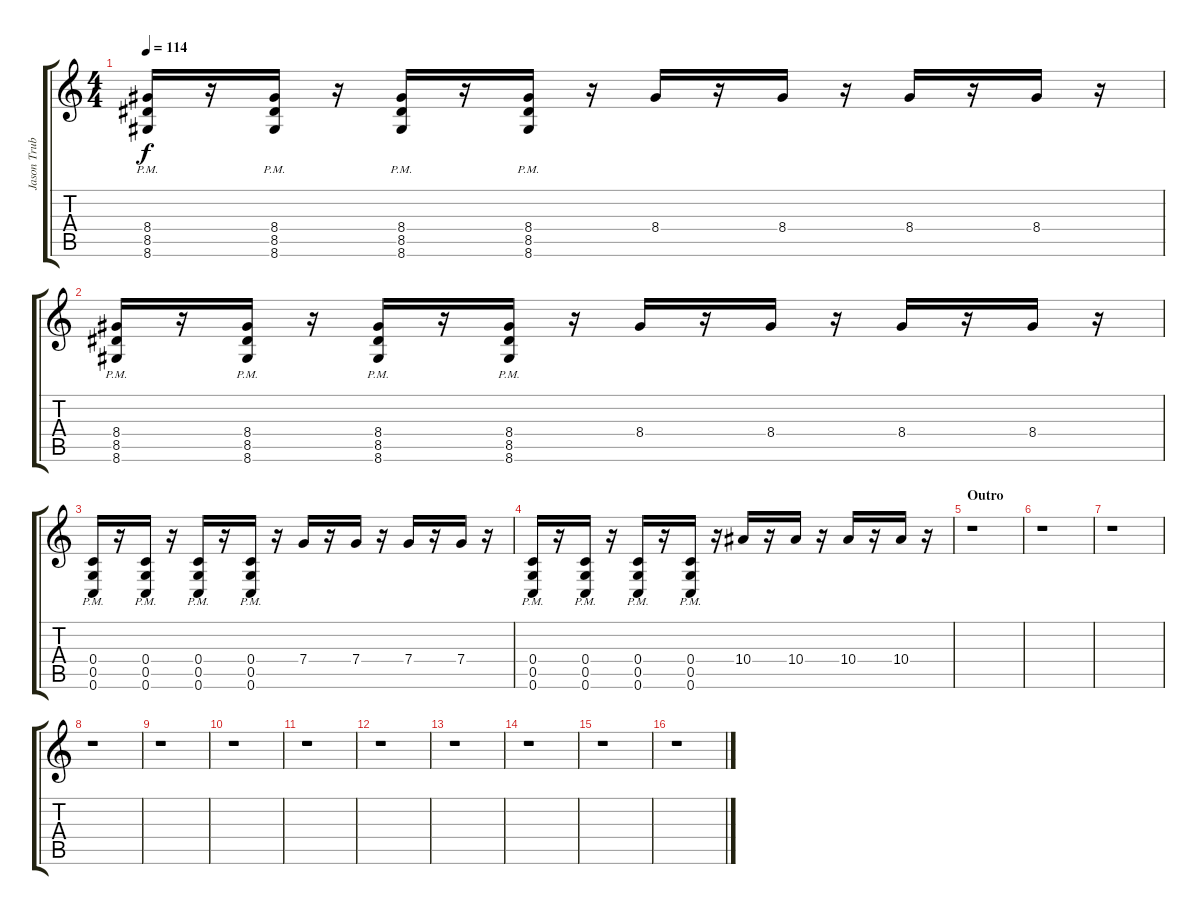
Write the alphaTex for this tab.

\track ("Jason Trubi - Distortion Guitar" "Jason Trub") {instrument distortionguitar}
\staff {score tabs}
\tuning (D4 A3 F3 C3 G2 C2) {hide}
\ts (4 4)
\tempo 114
\clef g2
\ks c
(8.4{pm} 8.5{pm} 8.6{pm}).16{dy f} r.16 (8.4{pm} 8.5{pm} 8.6{pm}).16 r.16 (8.4{pm} 8.5{pm} 8.6{pm}).16 r.16 (8.4{pm} 8.5{pm} 8.6{pm}).16 r.16 8.4.16 r.16 8.4.16 r.16 8.4.16 r.16 8.4.16 r.16 |
(8.4{pm} 8.5{pm} 8.6{pm}).16 r.16 (8.4{pm} 8.5{pm} 8.6{pm}).16 r.16 (8.4{pm} 8.5{pm} 8.6{pm}).16 r.16 (8.4{pm} 8.5{pm} 8.6{pm}).16 r.16 8.4.16 r.16 8.4.16 r.16 8.4.16 r.16 8.4.16 r.16 |
(0.4{pm} 0.5{pm} 0.6{pm}).16 r.16 (0.4{pm} 0.5{pm} 0.6{pm}).16 r.16 (0.4{pm} 0.5{pm} 0.6{pm}).16 r.16 (0.4{pm} 0.5{pm} 0.6{pm}).16 r.16 7.4.16 r.16 7.4.16 r.16 7.4.16 r.16 7.4.16 r.16 |
(0.4{pm} 0.5{pm} 0.6{pm}).16 r.16 (0.4{pm} 0.5{pm} 0.6{pm}).16 r.16 (0.4{pm} 0.5{pm} 0.6{pm}).16 r.16 (0.4{pm} 0.5{pm} 0.6{pm}).16 r.16 10.4.16 r.16 10.4.16 r.16 10.4.16 r.16 10.4.16 r.16 |
\section ("" "Outro")
r.1 |
r.1 |
r.1 |
r.1 |
r.1 |
r.1 |
r.1 |
r.1 |
r.1 |
r.1 |
r.1 |
r.1
